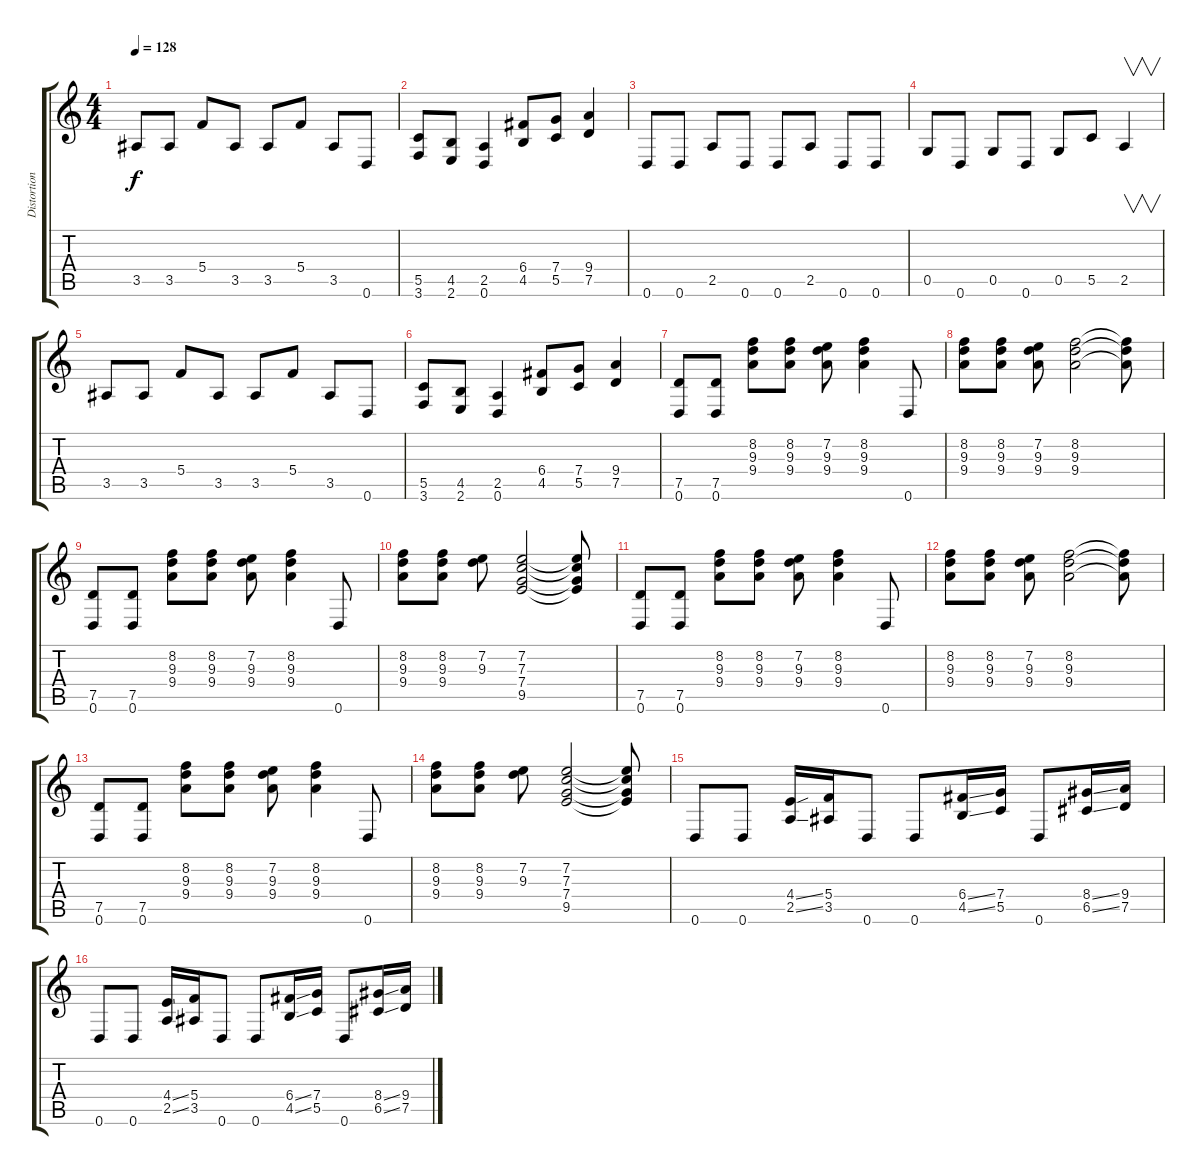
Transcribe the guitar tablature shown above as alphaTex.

\track ("Distortion Guitar 2" "Distortion") {instrument distortionguitar}
\staff {score tabs}
\tuning (D4 A3 F3 C3 G2 D2) {hide}
\ts (4 4)
\tempo 128
\clef g2
\ks c
3.5.8{dy f} 3.5.8 5.4.8 3.5.8 3.5.8 5.4.8 3.5.8 0.6.8 |
(5.5 3.6).8 (4.5 2.6).8 (2.5 0.6).4 (6.4 4.5).8 (7.4 5.5).8 (9.4 7.5).4 |
0.6.8 0.6.8 2.5.8 0.6.8 0.6.8 2.5.8 0.6.8 0.6.8 |
0.5.8 0.6.8 0.5.8 0.6.8 0.5.8 5.5.8 2.5.4{v} |
3.5.8 3.5.8 5.4.8 3.5.8 3.5.8 5.4.8 3.5.8 0.6.8 |
(5.5 3.6).8 (4.5 2.6).8 (2.5 0.6).4 (6.4 4.5).8 (7.4 5.5).8 (9.4 7.5).4 |
(7.5 0.6).8 (7.5 0.6).8 (8.2 9.3 9.4).8 (8.2 9.3 9.4).8 (7.2 9.3 9.4).8 (8.2 9.3 9.4).4 0.6.8 |
(8.2 9.3 9.4).8 (8.2 9.3 9.4).8 (7.2 9.3 9.4).8 (8.2 9.3 9.4).2 (8.2{t} 9.3{t} 9.4{t}).8 |
(7.5 0.6).8 (7.5 0.6).8 (8.2 9.3 9.4).8 (8.2 9.3 9.4).8 (7.2 9.3 9.4).8 (8.2 9.3 9.4).4 0.6.8 |
(8.2 9.3 9.4).8 (8.2 9.3 9.4).8 (7.2 9.3).8 (7.2 7.3 7.4 9.5).2 (7.2{t} 7.3{t} 7.4{t} 9.5{t}).8 |
(7.5 0.6).8 (7.5 0.6).8 (8.2 9.3 9.4).8 (8.2 9.3 9.4).8 (7.2 9.3 9.4).8 (8.2 9.3 9.4).4 0.6.8 |
(8.2 9.3 9.4).8 (8.2 9.3 9.4).8 (7.2 9.3 9.4).8 (8.2 9.3 9.4).2 (8.2{t} 9.3{t} 9.4{t}).8 |
(7.5 0.6).8 (7.5 0.6).8 (8.2 9.3 9.4).8 (8.2 9.3 9.4).8 (7.2 9.3 9.4).8 (8.2 9.3 9.4).4 0.6.8 |
(8.2 9.3 9.4).8 (8.2 9.3 9.4).8 (7.2 9.3).8 (7.2 7.3 7.4 9.5).2 (7.2{t} 7.3{t} 7.4{t} 9.5{t}).8 |
0.6.8 0.6.8 (4.4{ss} 2.5{ss}).16 (5.4 3.5).16 0.6.8 0.6.8 (6.4{ss} 4.5{ss}).16 (7.4 5.5).16 0.6.8 (8.4{ss} 6.5{ss}).16 (9.4 7.5).16 |
0.6.8 0.6.8 (4.4{ss} 2.5{ss}).16 (5.4 3.5).16 0.6.8 0.6.8 (6.4{ss} 4.5{ss}).16 (7.4 5.5).16 0.6.8 (8.4{ss} 6.5{ss}).16 (9.4 7.5).16
